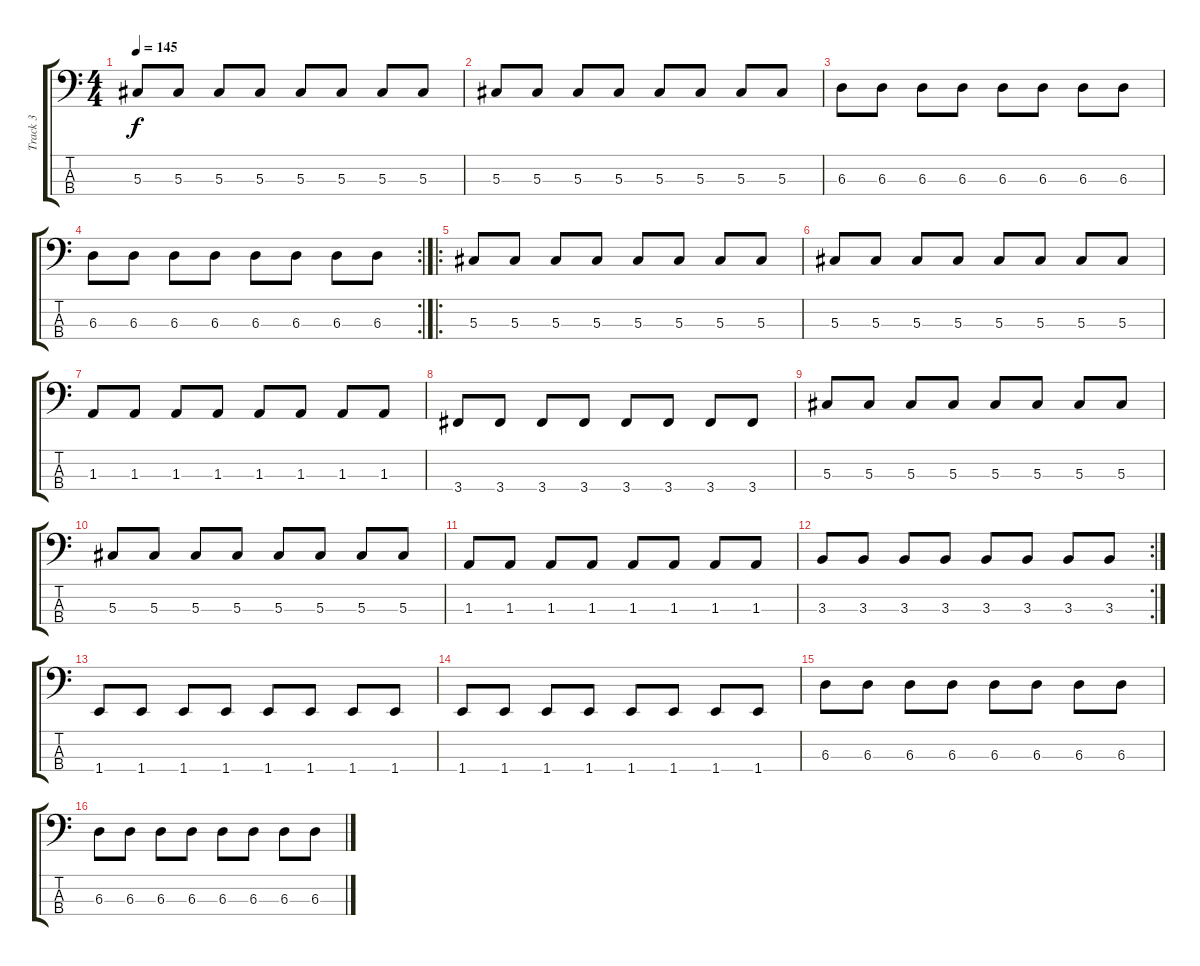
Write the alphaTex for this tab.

\track ("Track 3" "Track 3") {instrument electricbassfinger}
\staff {score tabs}
\tuning (Gb2 Db2 Ab1 Eb1) {hide}
\ts (4 4)
\tempo 145
\clef f4
\ks c
5.3.8{dy f} 5.3.8 5.3.8 5.3.8 5.3.8 5.3.8 5.3.8 5.3.8 |
5.3.8 5.3.8 5.3.8 5.3.8 5.3.8 5.3.8 5.3.8 5.3.8 |
6.3.8 6.3.8 6.3.8 6.3.8 6.3.8 6.3.8 6.3.8 6.3.8 |
\rc 2
6.3.8 6.3.8 6.3.8 6.3.8 6.3.8 6.3.8 6.3.8 6.3.8 |
\ro
5.3.8 5.3.8 5.3.8 5.3.8 5.3.8 5.3.8 5.3.8 5.3.8 |
5.3.8 5.3.8 5.3.8 5.3.8 5.3.8 5.3.8 5.3.8 5.3.8 |
1.3.8 1.3.8 1.3.8 1.3.8 1.3.8 1.3.8 1.3.8 1.3.8 |
3.4.8 3.4.8 3.4.8 3.4.8 3.4.8 3.4.8 3.4.8 3.4.8 |
5.3.8 5.3.8 5.3.8 5.3.8 5.3.8 5.3.8 5.3.8 5.3.8 |
5.3.8 5.3.8 5.3.8 5.3.8 5.3.8 5.3.8 5.3.8 5.3.8 |
1.3.8 1.3.8 1.3.8 1.3.8 1.3.8 1.3.8 1.3.8 1.3.8 |
\rc 2
3.3.8 3.3.8 3.3.8 3.3.8 3.3.8 3.3.8 3.3.8 3.3.8 |
1.4.8 1.4.8 1.4.8 1.4.8 1.4.8 1.4.8 1.4.8 1.4.8 |
1.4.8 1.4.8 1.4.8 1.4.8 1.4.8 1.4.8 1.4.8 1.4.8 |
6.3.8 6.3.8 6.3.8 6.3.8 6.3.8 6.3.8 6.3.8 6.3.8 |
6.3.8 6.3.8 6.3.8 6.3.8 6.3.8 6.3.8 6.3.8 6.3.8
